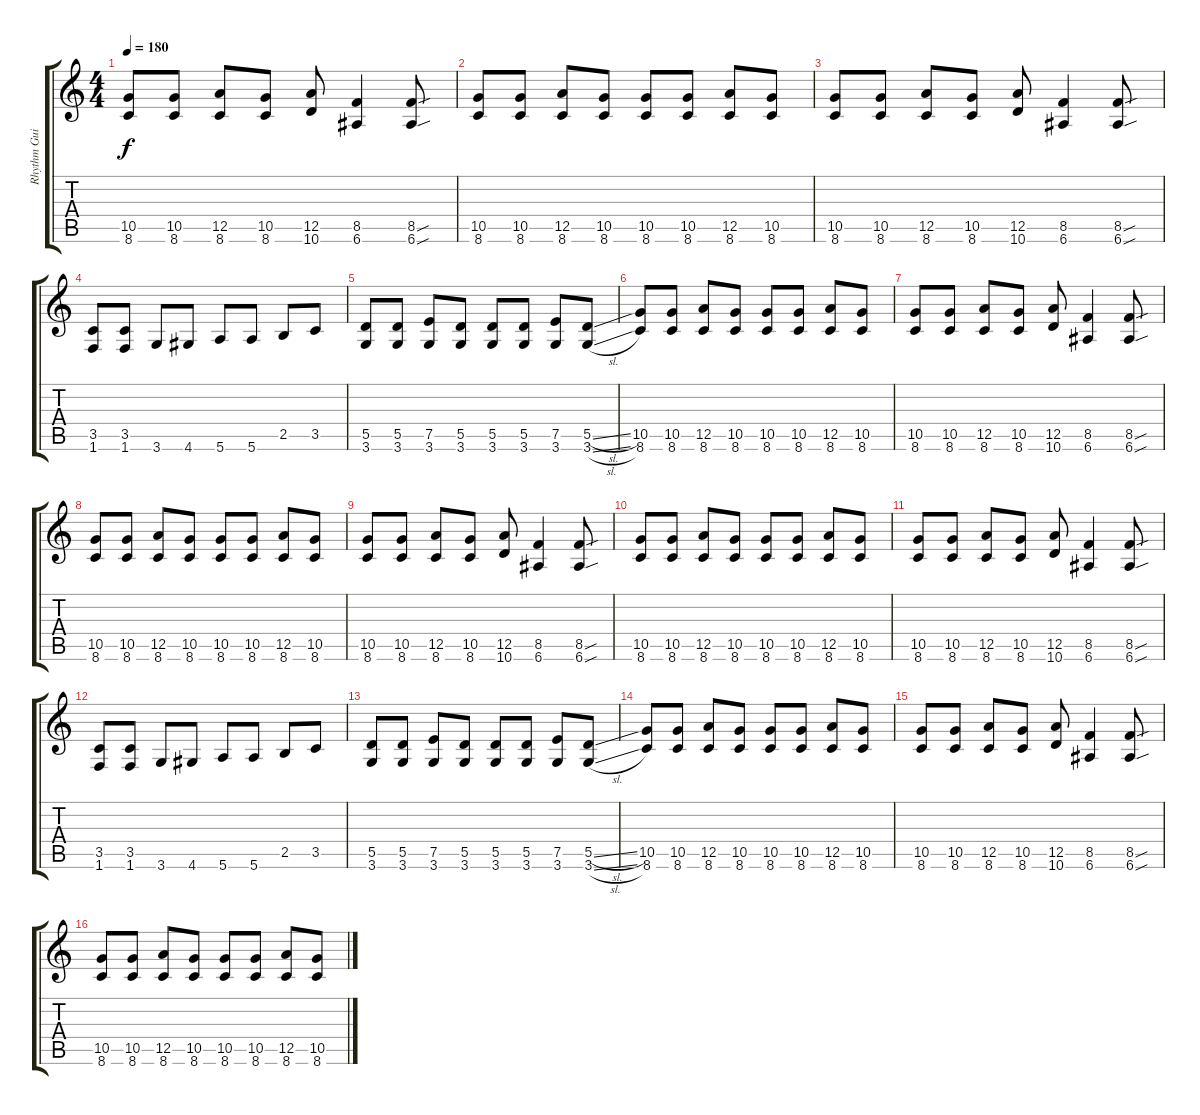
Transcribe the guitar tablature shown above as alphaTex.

\track ("Rhythm Guitar" "Rhythm Gui") {instrument distortionguitar}
\staff {score tabs}
\tuning (E4 B3 G3 D3 A2 E2) {hide}
\ts (4 4)
\tempo 180
\clef g2
\ks c
(10.5 8.6).8{dy f} (10.5 8.6).8 (12.5 8.6).8 (10.5 8.6).8 (12.5 10.6).8 (8.5 6.6).4 (8.5{sou} 6.6{sou}).8 |
(10.5 8.6).8 (10.5 8.6).8 (12.5 8.6).8 (10.5 8.6).8 (10.5 8.6).8 (10.5 8.6).8 (12.5 8.6).8 (10.5 8.6).8 |
(10.5 8.6).8 (10.5 8.6).8 (12.5 8.6).8 (10.5 8.6).8 (12.5 10.6).8 (8.5 6.6).4 (8.5{sou} 6.6{sou}).8 |
(3.5 1.6).8 (3.5 1.6).8 3.6.8 4.6.8 5.6.8 5.6.8 2.5.8 3.5.8 |
(5.5 3.6).8 (5.5 3.6).8 (7.5 3.6).8 (5.5 3.6).8 (5.5 3.6).8 (5.5 3.6).8 (7.5 3.6).8 (5.5{sl} 3.6{sl}).8 |
(10.5 8.6).8 (10.5 8.6).8 (12.5 8.6).8 (10.5 8.6).8 (10.5 8.6).8 (10.5 8.6).8 (12.5 8.6).8 (10.5 8.6).8 |
(10.5 8.6).8 (10.5 8.6).8 (12.5 8.6).8 (10.5 8.6).8 (12.5 10.6).8 (8.5 6.6).4 (8.5{sou} 6.6{sou}).8 |
(10.5 8.6).8 (10.5 8.6).8 (12.5 8.6).8 (10.5 8.6).8 (10.5 8.6).8 (10.5 8.6).8 (12.5 8.6).8 (10.5 8.6).8 |
(10.5 8.6).8 (10.5 8.6).8 (12.5 8.6).8 (10.5 8.6).8 (12.5 10.6).8 (8.5 6.6).4 (8.5{sou} 6.6{sou}).8 |
(10.5 8.6).8 (10.5 8.6).8 (12.5 8.6).8 (10.5 8.6).8 (10.5 8.6).8 (10.5 8.6).8 (12.5 8.6).8 (10.5 8.6).8 |
(10.5 8.6).8 (10.5 8.6).8 (12.5 8.6).8 (10.5 8.6).8 (12.5 10.6).8 (8.5 6.6).4 (8.5{sou} 6.6{sou}).8 |
(3.5 1.6).8 (3.5 1.6).8 3.6.8 4.6.8 5.6.8 5.6.8 2.5.8 3.5.8 |
(5.5 3.6).8 (5.5 3.6).8 (7.5 3.6).8 (5.5 3.6).8 (5.5 3.6).8 (5.5 3.6).8 (7.5 3.6).8 (5.5{sl} 3.6{sl}).8 |
(10.5 8.6).8 (10.5 8.6).8 (12.5 8.6).8 (10.5 8.6).8 (10.5 8.6).8 (10.5 8.6).8 (12.5 8.6).8 (10.5 8.6).8 |
(10.5 8.6).8 (10.5 8.6).8 (12.5 8.6).8 (10.5 8.6).8 (12.5 10.6).8 (8.5 6.6).4 (8.5{sou} 6.6{sou}).8 |
(10.5 8.6).8 (10.5 8.6).8 (12.5 8.6).8 (10.5 8.6).8 (10.5 8.6).8 (10.5 8.6).8 (12.5 8.6).8 (10.5 8.6).8
